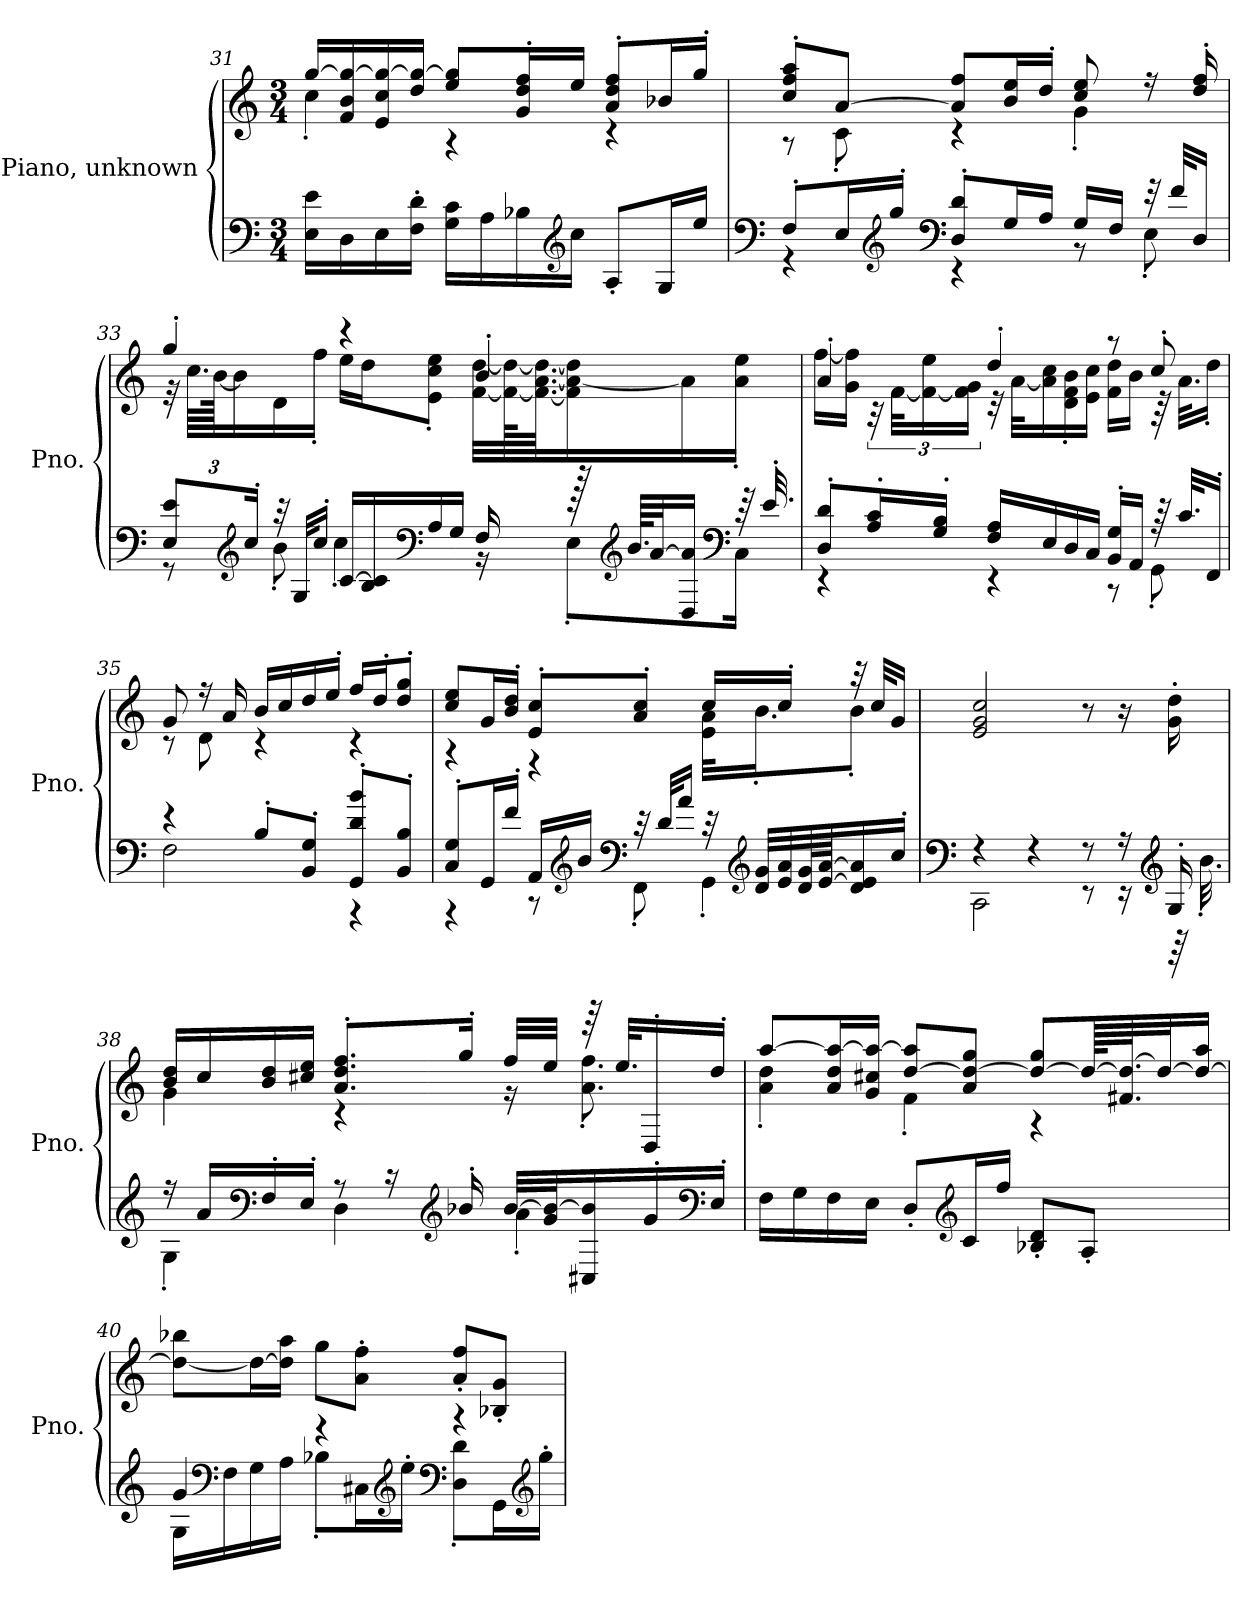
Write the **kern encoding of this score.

**kern	**kern
*part1	*part1
*staff2	*staff1
*I"Piano, unknown	*
*I'Pno.	*
!!LO:LB:g=z
*clefF4	*clefG2
*k[]	*k[]
*M3/4	*M3/4
=31	=31
*	*^
16E\ 16e\LL	[16gg/LL	4cc'\
16D\	16f/ 16b/ 16gg/_	.
16E\	16e/ 16cc/ 16gg/_	.
16F\' 16d\'JJ	16dd/ 16gg/_JJ	.
16G\ 16c\LL	8ee/ 8gg/]L	4r
16A\	.	.
16B-X\	16g/' 16dd/' 16ff/'L	.
*clefG2	*	*
16cc\JJ	16ee/JJ	.
8A'/L	8a/' 8dd/' 8ff/'L	4r
16G/L	16b-X/L	.
16ee/JJ	16gg'/JJ	.
=32	=32	=32
*clefF4	*	*
*^	*	*
8F'/L	4r	8cc/' 8ff/' 8aa/'L	8r
16E/L	.	[8a/J	8c'\
*clefG2	*	*	*
16gg'/JJ	.	.	.
*clefF4	*	*	*
8D/' 8d/'L	4r	8a/] 8ff/L	4r
16G/L	.	16b/ 16ee/L	.
16A/JJ	.	16dd'/JJ	.
16G/LL	8r	8cc/ 8ee/	4g'\
16F/JJ	.	.	.
32r	8E'\	16r	.
32f/KLL	.	.	.
16D/JJ	.	16dd/' 16ff/'	.
!!LO:LB:g=z	!!
=33	=33	=33	=33
*Xbrackettup	*	*	*
12E/ 12e/L	8r	4gg'/	32r
.	.	.	64.cc\LLLL
.	.	.	[128b\JJK
.	.	.	16b\]
*clefG2	*	*	*
24cc'/Jk	.	.	.
32r	8b'\	.	16d\
32G/KLL	.	.	.
16cc'/JJ	.	.	16ff'\JJ
[16c/LL	4cc'\	4r	16ee\LL
16B/ 16c/]	.	.	16dd\J
*clefF4	*	*	*
16A/	.	.	8e\' 8cc\' 8ee\'J
16G/JJ	.	.	.
16F/	16r	4b'/	[32f\ [32dd\LLL
.	.	.	128f\_ 128dd\_KL
.	.	.	64.f\_ [64.a\ 64.dd\_JJ
128r	8E'\L	.	16f\] 16a\_ 16dd\]
*clefG2	*	*	*
64.b/KLLL	.	.	.
[32a/J	.	.	.
16D/ 16a/]JJ	.	.	16a\]
*clefF4	*	*	*
64r	16C\Jk	.	16a\' 16ee\'JJ
32.e'/	.	.	.
!!LO:LB:g=z	!!
=34	=34	=34	=34
8D/' 8d/'L	4r	4a'/	[16ff\LL
.	.	.	16g\ 16ff\]JJ
16A/' 16c/'L	.	.	48r
.	.	.	[48f\KLL
.	.	.	24f\_ 24ee\
16G/' 16B/'JJ	.	.	.
.	.	.	24f\] 24g\JJ
16F/ 16A/LL	4r	4dd'/	32r
.	.	.	[32a\KLL
16E/	.	.	16a\] 16cc\
16D/	.	.	16d\' 16f\' 16b\'
16C/JJ	.	.	16e\ 16cc\JJ
16BB/' 16G/'LL	8r	8r	16f\ 16dd\LL
16AA/JJ	.	.	16b\JJ
64r	8GG'\	8cc'/	64r
32.c/KLL	.	.	32.a\KLL
16FF'/JJ	.	.	16dd'\JJ
=35	=35	=35	=35
4r	2F\	8g/	8r
.	.	16r	8d\
.	.	16a/	.
8B'/L	.	16b/LL	4r
.	.	16cc/	.
8BB/' 8G/'J	.	16dd/	.
.	.	16ee'/JJ	.
8GG/' 8d/' 8b/'L	4r	16ff/LL	4r
.	.	16dd'/J	.
8BB/' 8B/'J	.	8dd/' 8gg/'J	.
!!LO:PB:g=z	!!
=36	=36	=36	=36
8C/' 8G/'L	4r	8cc/ 8ee/L	4r
16GG/L	.	16g/L	.
16f'/JJ	.	16b/' 16dd/'JJ	.
16AA/LL	8r	8e/' 8cc/'L	4r
*clefG2	*	*	*
16b/JJ	.	.	.
*clefF4	*	*	*
32r	8FF'\	8a/' 8cc/'J	.
32d/KLL	.	.	.
16a/JJ	.	.	.
32r	4GG'\	16cc/LL	32e\ 32a\KLL
*clefG2	*	*	*
32d/ 32g/LLL	.	.	16.b'\J
32e/ 32a/	.	16cc'/JJ	.
64d/ 64g/L	.	.	.
[64e/ [64a/JJ	.	.	.
16d/ 16e/] 16a/]	.	32r	8b'\J
.	.	32cc/KLL	.
16cc'/JJ	.	16g/JJ	.
*	*	*v	*v
=37	=37	=37
*clefF4	*	*
4r	2CC\	2e/ 2g/ 2cc/
4r	.	.
8r	8r	8r
16r	16r	16r
*clefG2	*	*
16G'/	64r	16g\' 16dd\'
.	32.b'\	.
!!LO:LB:g=z
=38	=38	=38
*	*	*^
16r	4G'\	16b/ 16dd/LL	4g\
16a/LL	.	16cc/	.
*clefF4	*	*	*
16F'/	.	16b/ 16dd/	.
16E'/JJ	.	16cc#X/ 16ee/JJ	.
8r	4D\	8.a/' 8.dd/' 8.ff/'L	4r
16r	.	.	.
*clefG2	*	*	*
16b-X'/	.	16gg'/Jk	.
[32b-/LLL	4a'\	32ff/LLL	16r
32g/ 32b-/_J	.	32ee/JJJ	.
16C#X/ 16b-/]	.	64r	8.a\' 8.ff\'
.	.	32.ee/KLL	.
16g'/	.	16D'/	.
*clefF4	*	*	*
16E'/JJ	.	16dd'/JJ	.
*v	*v	*	*
=39	=39	=39
16F\LL	[8aa/L	4a\' 4dd\'
16G\	.	.
16F\	16a/ 16dd/ 16aa/_L	.
16E\JJ	16g/ 16cc#X/ 16aa/_JJ	.
8D'/L	[8dd/ 8aa/]L	4f'\
*clefG2	*	*
16c/L	8a/ 8dd/_ 8gg/J	.
16ff/JJ	.	.
8B-X/' 8d/'L	8dd/_ 8gg/L	4r
8A'/J	128dd/KLLL_	.
.	64.f#X/ 64.dd/_J	.
.	32dd/J_	.
.	16dd/_ 16aa/JJ	.
*	*v	*v
!!LO:LB:g=z
=40	=40
*^	*
4g/	16G\LL	8dd\_ 8bb-X\L
*clefF4	*	*
.	16F\	.
.	16G\	16dd\L_
.	16A\JJ	16dd\] 16aa\JJ
4r	8B-X'\L	8gg\L
.	16C#X\L	8a\' 8ff\'J
*clefG2	*	*
.	16ee'\JJ	.
*clefF4	*	*
4r	8D\' 8d\'L	8a/' 8ff/'L
.	16GG\L	8B-X/' 8g/'J
*clefG2	*	*
.	16gg'\JJ	.
*v	*v	*
=	=
*-	*-
